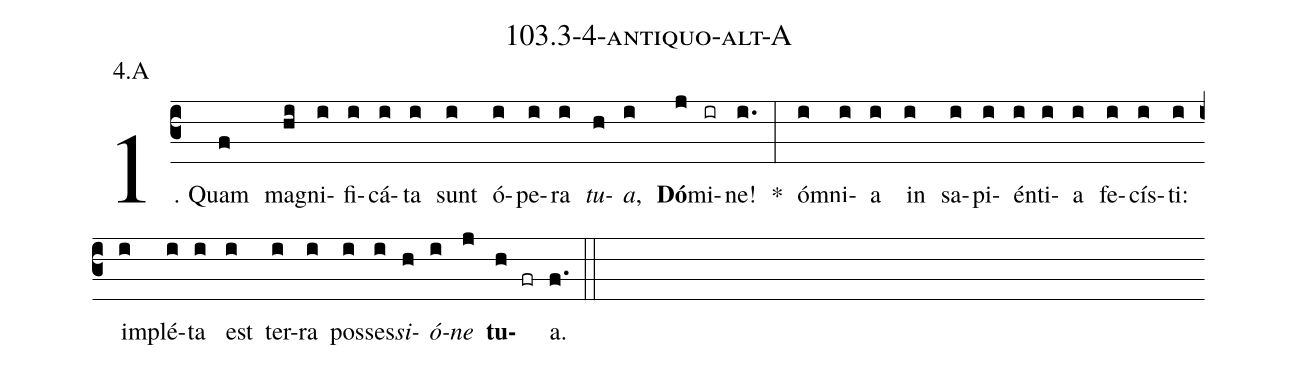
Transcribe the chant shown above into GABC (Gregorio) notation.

name: 103.3-4-antiquo-alt-A;
annotation: 4.A;
%%
(c3)1. Quam(f) ma(hi)gni(i)fi(i)cá(i)ta(i) sunt(i) ó(i)pe(i)ra(i) <i>tu</i>(h)<i>a</i>,(i) <b>Dó</b>(j)mi(ir)ne!(i.) *(:) óm(i)ni(i)a(i) in(i) sa(i)pi(i)én(i)ti(i)a(i) fe(i)cís(i)ti:(i) im(i)plé(i)ta(i) est(i) ter(i)ra(i) pos(i)ses(i)<i>si</i>(h)<i>ó</i>(i)<i>ne</i>(j) <b>tu</b>(h fr)a.(f.) (::)


%E(i) u(h) o(i) u(j) a(h) e.(f.) (::)
